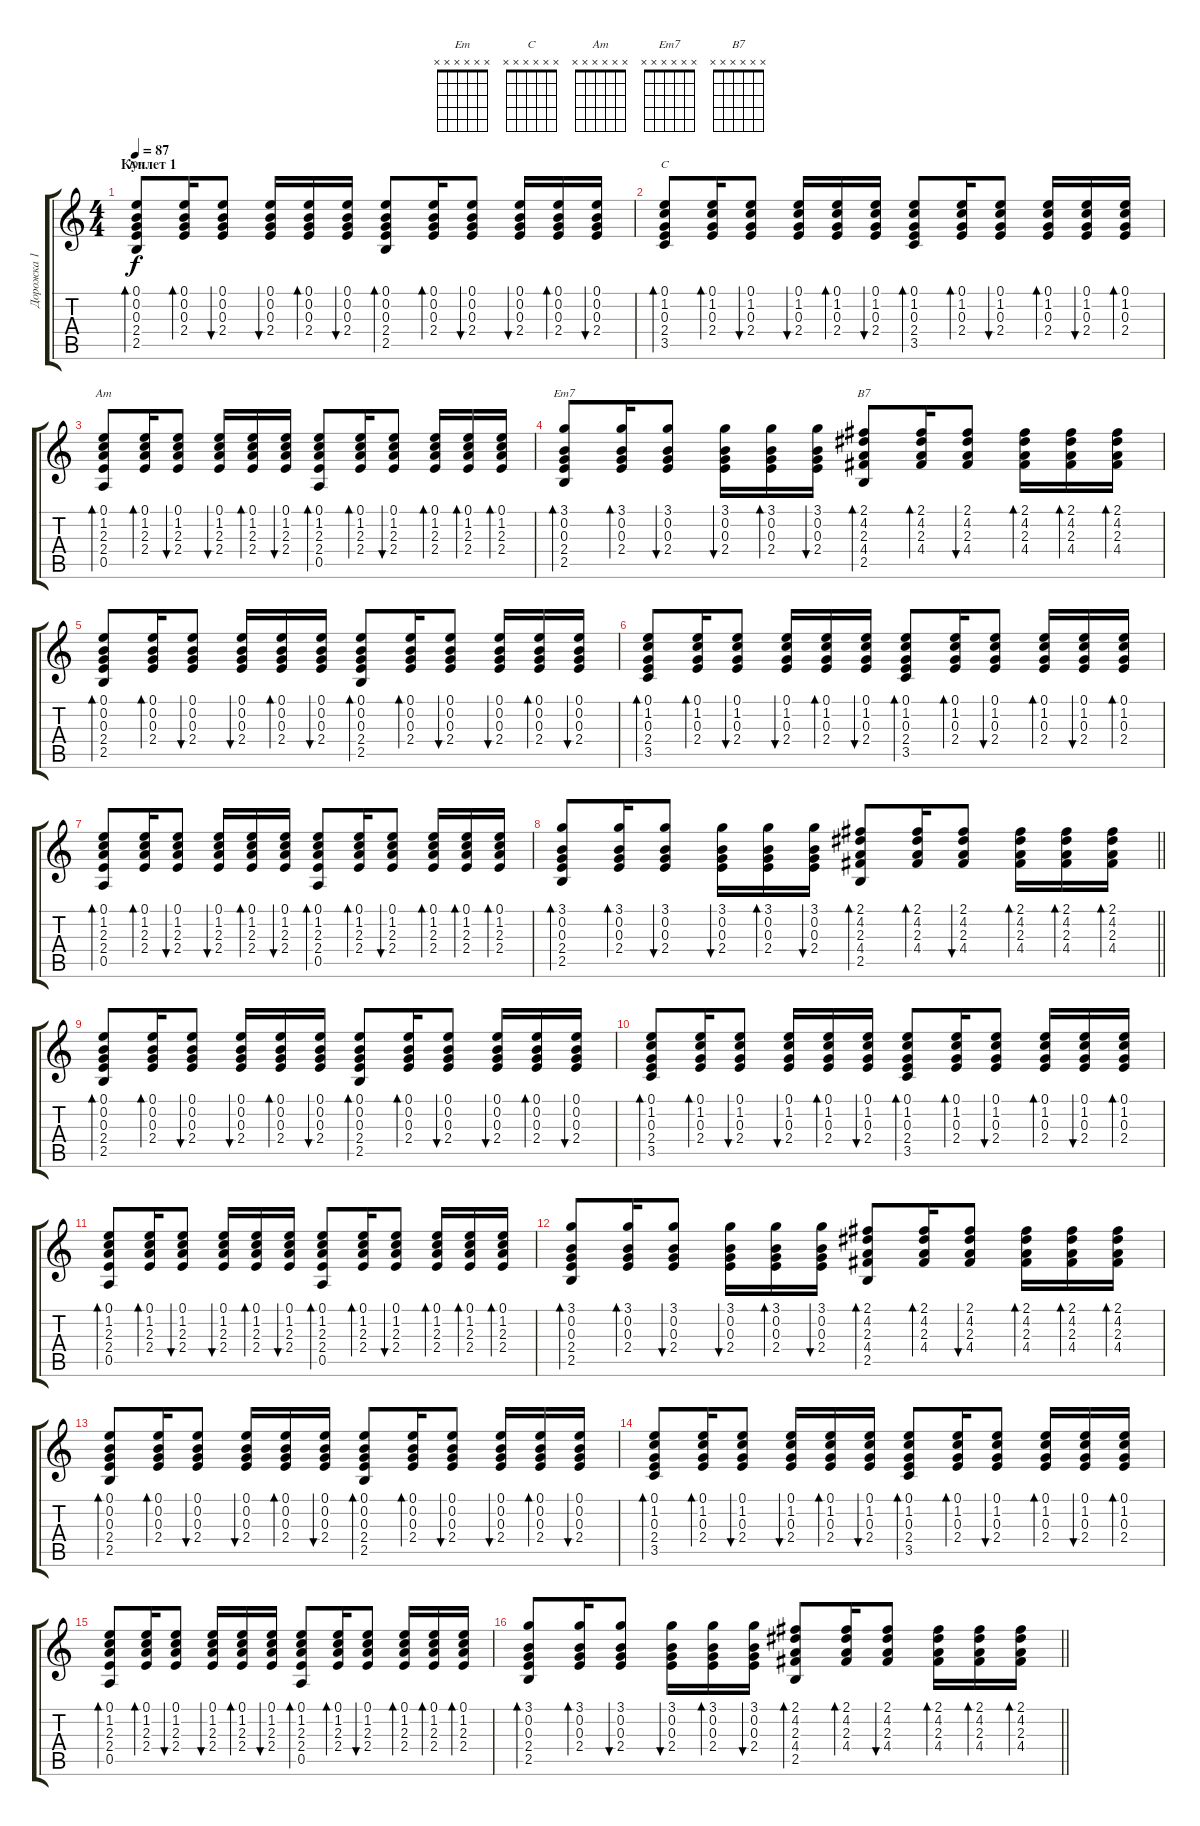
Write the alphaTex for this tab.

\track ("Дорожка 1" "Дорожка 1") {instrument acousticguitarsteel}
\staff {score tabs}
\tuning (E4 B3 G3 D3 A2 E2) {hide}
\chord ("Em" x x x x x x)
\chord ("C" x x x x x x)
\chord ("Am" x x x x x x)
\chord ("Em7" x x x x x x)
\chord ("B7" x x x x x x)
\ts (4 4)
\section ("" "Куплет 1")
\tempo 87
\clef g2
\ks c
(0.1 0.2 0.3 2.4 2.5).8{bd 30 ch "Em" dy f} (0.1 0.2 0.3 2.4).16{bd 30} (0.1 0.2 0.3 2.4).8{bu 30} (0.1 0.2 0.3 2.4).16{bu 30} (0.1 0.2 0.3 2.4).16{bd 30} (0.1 0.2 0.3 2.4).16{bu 30} (0.1 0.2 0.3 2.4 2.5).8{bd 30} (0.1 0.2 0.3 2.4).16{bd 30} (0.1 0.2 0.3 2.4).8{bu 30} (0.1 0.2 0.3 2.4).16{bu 30} (0.1 0.2 0.3 2.4).16{bd 30} (0.1 0.2 0.3 2.4).16{bu 30} |
(0.1 1.2 0.3 2.4 3.5).8{bd 30 ch "C"} (0.1 1.2 0.3 2.4).16{bd 30} (0.1 1.2 0.3 2.4).8{bu 30} (0.1 1.2 0.3 2.4).16{bu 30} (0.1 1.2 0.3 2.4).16{bd 30} (0.1 1.2 0.3 2.4).16{bu 30} (0.1 1.2 0.3 2.4 3.5).8{bd 30} (0.1 1.2 0.3 2.4).16{bd 30} (0.1 1.2 0.3 2.4).8{bu 30} (0.1 1.2 0.3 2.4).16{bd 30} (0.1 1.2 0.3 2.4).16{bu 30} (0.1 1.2 0.3 2.4).16{bd 30} |
(0.1 1.2 2.3 2.4 0.5).8{bd 30 ch "Am"} (0.1 1.2 2.3 2.4).16{bd 30} (0.1 1.2 2.3 2.4).8{bu 30} (0.1 1.2 2.3 2.4).16{bu 30} (0.1 1.2 2.3 2.4).16{bd 30} (0.1 1.2 2.3 2.4).16{bu 30} (0.1 1.2 2.3 2.4 0.5).8{bd 30} (0.1 1.2 2.3 2.4).16{bd 30} (0.1 1.2 2.3 2.4).8{bu 30} (0.1 1.2 2.3 2.4).16{bd 30} (0.1 1.2 2.3 2.4).16{bd 30} (0.1 1.2 2.3 2.4).16{bd 30} |
(3.1 0.2 0.3 2.4 2.5).8{bd 30 ch "Em7"} (3.1 0.2 0.3 2.4).16{bd 30} (3.1 0.2 0.3 2.4).8{bu 30} (3.1 0.2 0.3 2.4).16{bu 30} (3.1 0.2 0.3 2.4).16{bd 30} (3.1 0.2 0.3 2.4).16{bu 30} (2.1 4.2 2.3 4.4 2.5).8{bd 30 ch "B7"} (2.1 4.2 2.3 4.4).16{bd 30} (2.1 4.2 2.3 4.4).8{bu 30} (2.1 4.2 2.3 4.4).16{bd 30} (2.1 4.2 2.3 4.4).16{bd 30} (2.1 4.2 2.3 4.4).16{bd 30} |
(0.1 0.2 0.3 2.4 2.5).8{bd 30} (0.1 0.2 0.3 2.4).16{bd 30} (0.1 0.2 0.3 2.4).8{bu 30} (0.1 0.2 0.3 2.4).16{bu 30} (0.1 0.2 0.3 2.4).16{bd 30} (0.1 0.2 0.3 2.4).16{bu 30} (0.1 0.2 0.3 2.4 2.5).8{bd 30} (0.1 0.2 0.3 2.4).16{bd 30} (0.1 0.2 0.3 2.4).8{bu 30} (0.1 0.2 0.3 2.4).16{bu 30} (0.1 0.2 0.3 2.4).16{bd 30} (0.1 0.2 0.3 2.4).16{bu 30} |
(0.1 1.2 0.3 2.4 3.5).8{bd 30} (0.1 1.2 0.3 2.4).16{bd 30} (0.1 1.2 0.3 2.4).8{bu 30} (0.1 1.2 0.3 2.4).16{bu 30} (0.1 1.2 0.3 2.4).16{bd 30} (0.1 1.2 0.3 2.4).16{bu 30} (0.1 1.2 0.3 2.4 3.5).8{bd 30} (0.1 1.2 0.3 2.4).16{bd 30} (0.1 1.2 0.3 2.4).8{bu 30} (0.1 1.2 0.3 2.4).16{bd 30} (0.1 1.2 0.3 2.4).16{bu 30} (0.1 1.2 0.3 2.4).16{bd 30} |
(0.1 1.2 2.3 2.4 0.5).8{bd 30} (0.1 1.2 2.3 2.4).16{bd 30} (0.1 1.2 2.3 2.4).8{bu 30} (0.1 1.2 2.3 2.4).16{bu 30} (0.1 1.2 2.3 2.4).16{bd 30} (0.1 1.2 2.3 2.4).16{bu 30} (0.1 1.2 2.3 2.4 0.5).8{bd 30} (0.1 1.2 2.3 2.4).16{bd 30} (0.1 1.2 2.3 2.4).8{bu 30} (0.1 1.2 2.3 2.4).16{bd 30} (0.1 1.2 2.3 2.4).16{bd 30} (0.1 1.2 2.3 2.4).16{bd 30} |
\barLineRight lightlight
(3.1 0.2 0.3 2.4 2.5).8{bd 30} (3.1 0.2 0.3 2.4).16{bd 30} (3.1 0.2 0.3 2.4).8{bu 30} (3.1 0.2 0.3 2.4).16{bu 30} (3.1 0.2 0.3 2.4).16{bd 30} (3.1 0.2 0.3 2.4).16{bu 30} (2.1 4.2 2.3 4.4 2.5).8{bd 30} (2.1 4.2 2.3 4.4).16{bd 30} (2.1 4.2 2.3 4.4).8{bu 30} (2.1 4.2 2.3 4.4).16{bd 30} (2.1 4.2 2.3 4.4).16{bd 30} (2.1 4.2 2.3 4.4).16{bd 30} |
(0.1 0.2 0.3 2.4 2.5).8{bd 30} (0.1 0.2 0.3 2.4).16{bd 30} (0.1 0.2 0.3 2.4).8{bu 30} (0.1 0.2 0.3 2.4).16{bu 30} (0.1 0.2 0.3 2.4).16{bd 30} (0.1 0.2 0.3 2.4).16{bu 30} (0.1 0.2 0.3 2.4 2.5).8{bd 30} (0.1 0.2 0.3 2.4).16{bd 30} (0.1 0.2 0.3 2.4).8{bu 30} (0.1 0.2 0.3 2.4).16{bu 30} (0.1 0.2 0.3 2.4).16{bd 30} (0.1 0.2 0.3 2.4).16{bu 30} |
(0.1 1.2 0.3 2.4 3.5).8{bd 30} (0.1 1.2 0.3 2.4).16{bd 30} (0.1 1.2 0.3 2.4).8{bu 30} (0.1 1.2 0.3 2.4).16{bu 30} (0.1 1.2 0.3 2.4).16{bd 30} (0.1 1.2 0.3 2.4).16{bu 30} (0.1 1.2 0.3 2.4 3.5).8{bd 30} (0.1 1.2 0.3 2.4).16{bd 30} (0.1 1.2 0.3 2.4).8{bu 30} (0.1 1.2 0.3 2.4).16{bd 30} (0.1 1.2 0.3 2.4).16{bu 30} (0.1 1.2 0.3 2.4).16{bd 30} |
(0.1 1.2 2.3 2.4 0.5).8{bd 30} (0.1 1.2 2.3 2.4).16{bd 30} (0.1 1.2 2.3 2.4).8{bu 30} (0.1 1.2 2.3 2.4).16{bu 30} (0.1 1.2 2.3 2.4).16{bd 30} (0.1 1.2 2.3 2.4).16{bu 30} (0.1 1.2 2.3 2.4 0.5).8{bd 30} (0.1 1.2 2.3 2.4).16{bd 30} (0.1 1.2 2.3 2.4).8{bu 30} (0.1 1.2 2.3 2.4).16{bd 30} (0.1 1.2 2.3 2.4).16{bd 30} (0.1 1.2 2.3 2.4).16{bd 30} |
(3.1 0.2 0.3 2.4 2.5).8{bd 30} (3.1 0.2 0.3 2.4).16{bd 30} (3.1 0.2 0.3 2.4).8{bu 30} (3.1 0.2 0.3 2.4).16{bu 30} (3.1 0.2 0.3 2.4).16{bd 30} (3.1 0.2 0.3 2.4).16{bu 30} (2.1 4.2 2.3 4.4 2.5).8{bd 30} (2.1 4.2 2.3 4.4).16{bd 30} (2.1 4.2 2.3 4.4).8{bu 30} (2.1 4.2 2.3 4.4).16{bd 30} (2.1 4.2 2.3 4.4).16{bd 30} (2.1 4.2 2.3 4.4).16{bd 30} |
(0.1 0.2 0.3 2.4 2.5).8{bd 30} (0.1 0.2 0.3 2.4).16{bd 30} (0.1 0.2 0.3 2.4).8{bu 30} (0.1 0.2 0.3 2.4).16{bu 30} (0.1 0.2 0.3 2.4).16{bd 30} (0.1 0.2 0.3 2.4).16{bu 30} (0.1 0.2 0.3 2.4 2.5).8{bd 30} (0.1 0.2 0.3 2.4).16{bd 30} (0.1 0.2 0.3 2.4).8{bu 30} (0.1 0.2 0.3 2.4).16{bu 30} (0.1 0.2 0.3 2.4).16{bd 30} (0.1 0.2 0.3 2.4).16{bu 30} |
(0.1 1.2 0.3 2.4 3.5).8{bd 30} (0.1 1.2 0.3 2.4).16{bd 30} (0.1 1.2 0.3 2.4).8{bu 30} (0.1 1.2 0.3 2.4).16{bu 30} (0.1 1.2 0.3 2.4).16{bd 30} (0.1 1.2 0.3 2.4).16{bu 30} (0.1 1.2 0.3 2.4 3.5).8{bd 30} (0.1 1.2 0.3 2.4).16{bd 30} (0.1 1.2 0.3 2.4).8{bu 30} (0.1 1.2 0.3 2.4).16{bd 30} (0.1 1.2 0.3 2.4).16{bu 30} (0.1 1.2 0.3 2.4).16{bd 30} |
(0.1 1.2 2.3 2.4 0.5).8{bd 30} (0.1 1.2 2.3 2.4).16{bd 30} (0.1 1.2 2.3 2.4).8{bu 30} (0.1 1.2 2.3 2.4).16{bu 30} (0.1 1.2 2.3 2.4).16{bd 30} (0.1 1.2 2.3 2.4).16{bu 30} (0.1 1.2 2.3 2.4 0.5).8{bd 30} (0.1 1.2 2.3 2.4).16{bd 30} (0.1 1.2 2.3 2.4).8{bu 30} (0.1 1.2 2.3 2.4).16{bd 30} (0.1 1.2 2.3 2.4).16{bd 30} (0.1 1.2 2.3 2.4).16{bd 30} |
\barLineRight lightlight
(3.1 0.2 0.3 2.4 2.5).8{bd 30} (3.1 0.2 0.3 2.4).16{bd 30} (3.1 0.2 0.3 2.4).8{bu 30} (3.1 0.2 0.3 2.4).16{bu 30} (3.1 0.2 0.3 2.4).16{bd 30} (3.1 0.2 0.3 2.4).16{bu 30} (2.1 4.2 2.3 4.4 2.5).8{bd 30} (2.1 4.2 2.3 4.4).16{bd 30} (2.1 4.2 2.3 4.4).8{bu 30} (2.1 4.2 2.3 4.4).16{bd 30} (2.1 4.2 2.3 4.4).16{bd 30} (2.1 4.2 2.3 4.4).16{bd 30}
